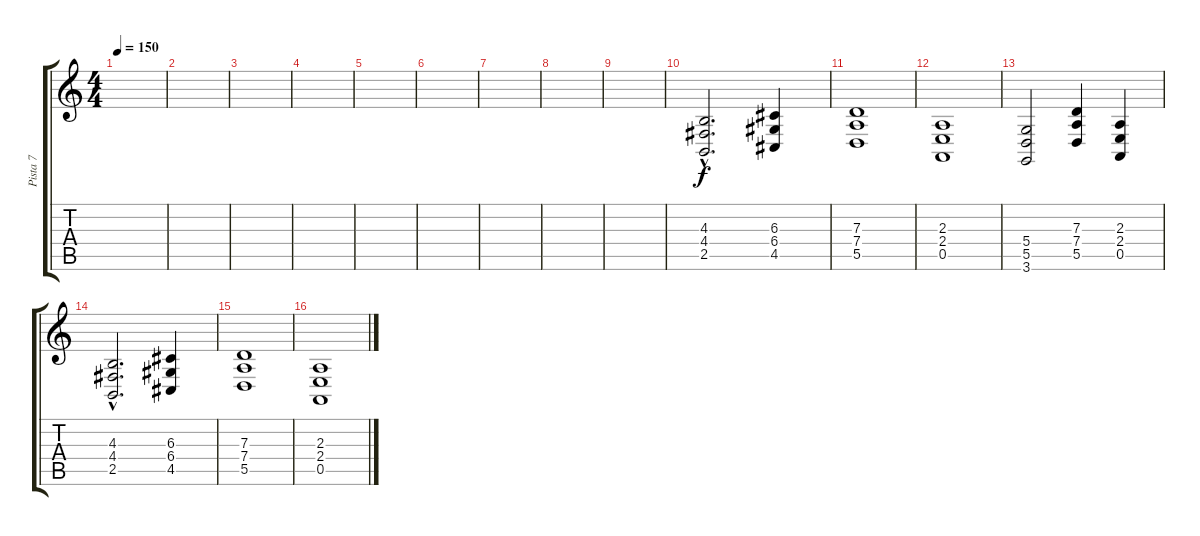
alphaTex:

\track ("Pista 7" "Pista 7") {instrument synthbrass2}
\staff {score tabs}
\tuning (E4 B3 G3 D3 A2 E2) {hide}
\ts (4 4)
\tempo 150
\clef g2
\ks c
|
|
|
|
|
|
|
|
|
(4.3{hac} 4.4{hac} 2.5{hac}).2{d} (6.3 6.4 4.5).4 |
(7.3 7.4 5.5).1 |
(2.3 2.4 0.5).1 |
(5.4 5.5 3.6).2 (7.3 7.4 5.5).4 (2.3 2.4 0.5).4 |
(4.3{hac} 4.4{hac} 2.5{hac}).2{d} (6.3 6.4 4.5).4 |
(7.3 7.4 5.5).1 |
(2.3 2.4 0.5).1
